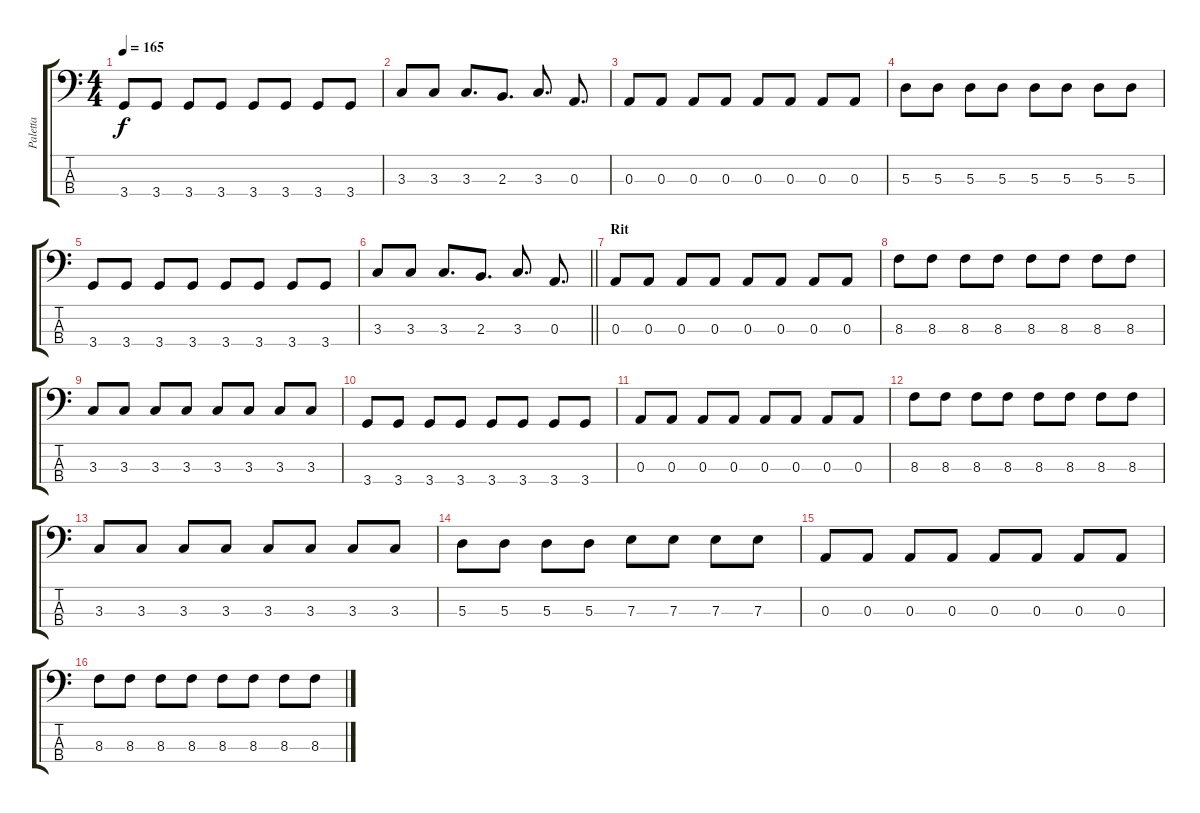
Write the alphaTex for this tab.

\track ("Paletta" "Paletta") {instrument electricbasspick}
\staff {score tabs}
\tuning (G2 D2 A1 E1) {hide}
\ts (4 4)
\tempo 165
\clef f4
\ks c
3.4.8{dy f} 3.4.8 3.4.8 3.4.8 3.4.8 3.4.8 3.4.8 3.4.8 |
3.3.8 3.3.8 3.3.8{d} 2.3.8{d} 3.3.8{d} 0.3.8{d} |
0.3.8 0.3.8 0.3.8 0.3.8 0.3.8 0.3.8 0.3.8 0.3.8 |
5.3.8 5.3.8 5.3.8 5.3.8 5.3.8 5.3.8 5.3.8 5.3.8 |
3.4.8 3.4.8 3.4.8 3.4.8 3.4.8 3.4.8 3.4.8 3.4.8 |
\barLineRight lightlight
3.3.8 3.3.8 3.3.8{d} 2.3.8{d} 3.3.8{d} 0.3.8{d} |
\section ("" "Rit")
0.3.8 0.3.8 0.3.8 0.3.8 0.3.8 0.3.8 0.3.8 0.3.8 |
8.3.8 8.3.8 8.3.8 8.3.8 8.3.8 8.3.8 8.3.8 8.3.8 |
3.3.8 3.3.8 3.3.8 3.3.8 3.3.8 3.3.8 3.3.8 3.3.8 |
3.4.8 3.4.8 3.4.8 3.4.8 3.4.8 3.4.8 3.4.8 3.4.8 |
0.3.8 0.3.8 0.3.8 0.3.8 0.3.8 0.3.8 0.3.8 0.3.8 |
8.3.8 8.3.8 8.3.8 8.3.8 8.3.8 8.3.8 8.3.8 8.3.8 |
3.3.8 3.3.8 3.3.8 3.3.8 3.3.8 3.3.8 3.3.8 3.3.8 |
5.3.8 5.3.8 5.3.8 5.3.8 7.3.8 7.3.8 7.3.8 7.3.8 |
0.3.8 0.3.8 0.3.8 0.3.8 0.3.8 0.3.8 0.3.8 0.3.8 |
8.3.8 8.3.8 8.3.8 8.3.8 8.3.8 8.3.8 8.3.8 8.3.8
